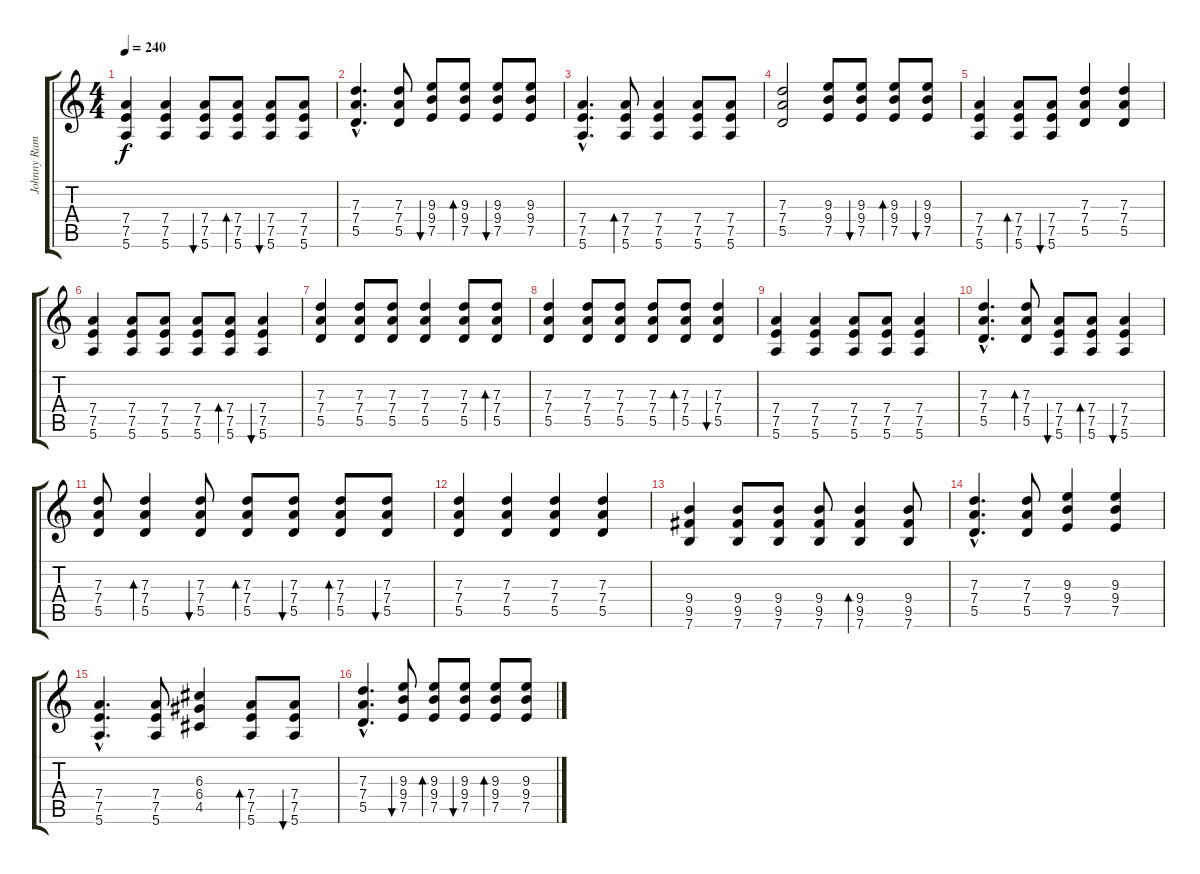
\track ("Johnny Ramone" "Johnny Ram") {instrument distortionguitar}
\staff {score tabs}
\tuning (E4 B3 G3 D3 A2 E2) {hide}
\ts (4 4)
\tempo 240
\clef g2
\ks c
(7.4 7.5 5.6).4{dy f} (7.4 7.5 5.6).4 (7.4 7.5 5.6).8{bu 240} (7.4 7.5 5.6).8{bd 240} (7.4 7.5 5.6).8{bu 240} (7.4 7.5 5.6).8 |
(7.3{hac} 7.4{hac} 5.5{hac}).4{d} (7.3 7.4 5.5).8 (9.3 9.4 7.5).8{bu 240} (9.3 9.4 7.5).8{bd 240} (9.3 9.4 7.5).8{bu 240} (9.3 9.4 7.5).8 |
(7.4{hac} 7.5{hac} 5.6{hac}).4{d} (7.4 7.5 5.6).8{bd 240} (7.4 7.5 5.6).4 (7.4 7.5 5.6).8 (7.4 7.5 5.6).8 |
(7.3 7.4 5.5).2 (9.3 9.4 7.5).8 (9.3 9.4 7.5).8{bu 240} (9.3 9.4 7.5).8{bd 240} (9.3 9.4 7.5).8{bu 240} |
(7.4 7.5 5.6).4 (7.4 7.5 5.6).8{bd 240} (7.4 7.5 5.6).8{bu 240} (7.3 7.4 5.5).4 (7.3 7.4 5.5).4 |
(7.4 7.5 5.6).4 (7.4 7.5 5.6).8 (7.4 7.5 5.6).8 (7.4 7.5 5.6).8 (7.4 7.5 5.6).8{bd 240} (7.4 7.5 5.6).4{bu 240} |
(7.3 7.4 5.5).4 (7.3 7.4 5.5).8 (7.3 7.4 5.5).8 (7.3 7.4 5.5).4 (7.3 7.4 5.5).8 (7.3 7.4 5.5).8{bd 240} |
(7.3 7.4 5.5).4 (7.3 7.4 5.5).8 (7.3 7.4 5.5).8 (7.3 7.4 5.5).8 (7.3 7.4 5.5).8{bd 240} (7.3 7.4 5.5).4{bu 240} |
(7.4 7.5 5.6).4 (7.4 7.5 5.6).4 (7.4 7.5 5.6).8 (7.4 7.5 5.6).8 (7.4 7.5 5.6).4 |
(7.3{hac} 7.4{hac} 5.5{hac}).4{d} (7.3 7.4 5.5).8{bd 240} (7.4 7.5 5.6).8{bu 240} (7.4 7.5 5.6).8{bd 240} (7.4 7.5 5.6).4{bu 240} |
(7.3 7.4 5.5).8 (7.3 7.4 5.5).4{bd 240} (7.3 7.4 5.5).8{bu 240} (7.3 7.4 5.5).8{bd 240} (7.3 7.4 5.5).8{bu 240} (7.3 7.4 5.5).8{bd 240} (7.3 7.4 5.5).8{bu 240} |
(7.3 7.4 5.5).4 (7.3 7.4 5.5).4 (7.3 7.4 5.5).4 (7.3 7.4 5.5).4 |
(9.4 9.5 7.6).4 (9.4 9.5 7.6).8 (9.4 9.5 7.6).8 (9.4 9.5 7.6).8 (9.4 9.5 7.6).4{bd 240} (9.4 9.5 7.6).8 |
(7.3{hac} 7.4{hac} 5.5{hac}).4{d} (7.3 7.4 5.5).8 (9.3 9.4 7.5).4 (9.3 9.4 7.5).4 |
(7.4{hac} 7.5{hac} 5.6{hac}).4{d} (7.4 7.5 5.6).8 (6.3 6.4 4.5).4 (7.4 7.5 5.6).8{bd 240} (7.4 7.5 5.6).8{bu 240} |
(7.3{hac} 7.4{hac} 5.5{hac}).4{d} (9.3 9.4 7.5).8{bu 240} (9.3 9.4 7.5).8{bd 240} (9.3 9.4 7.5).8{bu 240} (9.3 9.4 7.5).8{bd 240} (9.3 9.4 7.5).8
